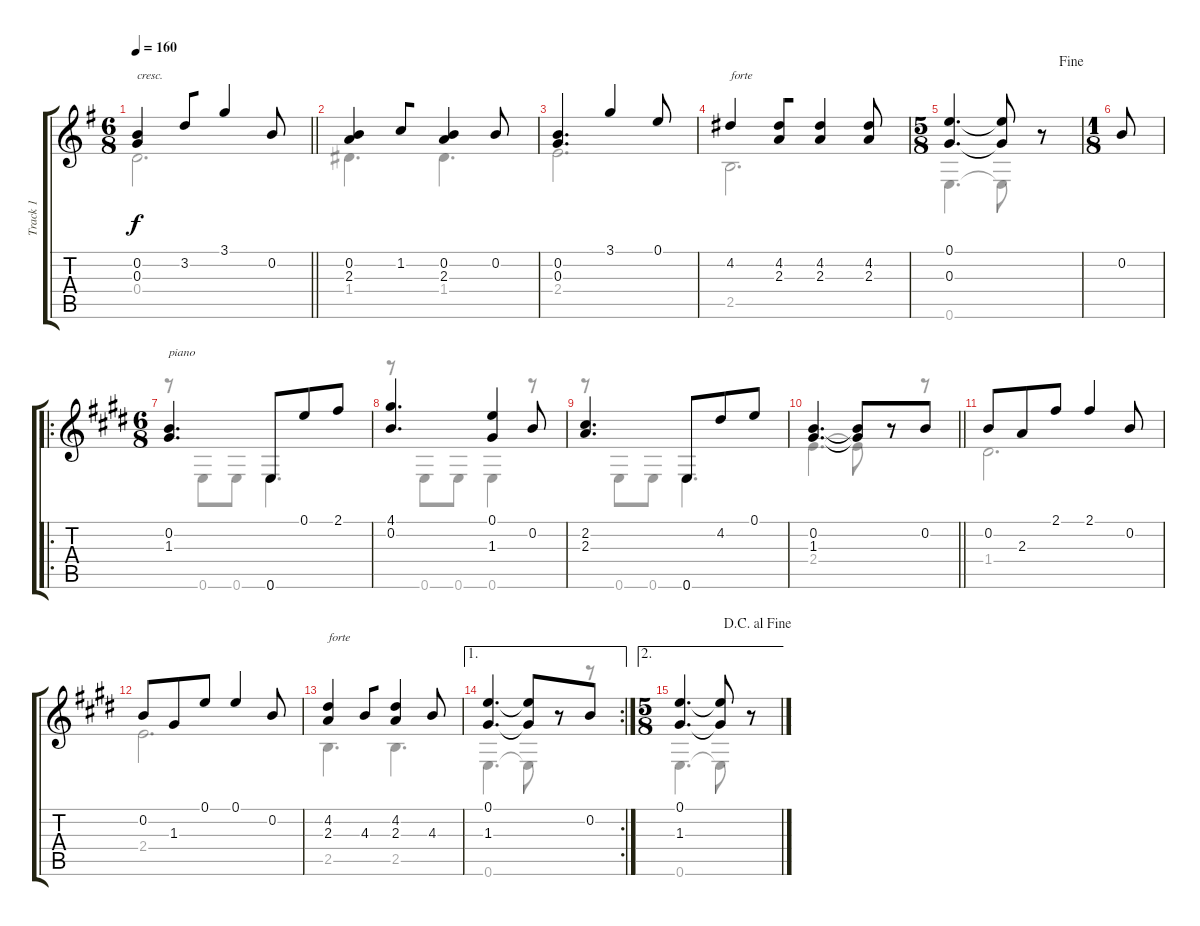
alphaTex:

\track ("Track 1" "Track 1") {instrument acousticguitarsteel}
\staff {score tabs}
\tuning (E4 B3 G3 D3 A2 E2) {hide}
\voice
\ts (6 8)
\tempo 160
\clef g2
\barLineRight lightlight
\ks eminor
(0.2 0.3).4{txt "cresc." dy f volume 16} 3.2.8{beam merge} 3.1.4 0.2.8 |
(0.2 2.3).4 1.2.8{beam merge} (0.2 2.3).4 0.2.8 |
(0.2 0.3).4{d beam merge} 3.1.4 0.1.8 |
4.2.4{txt "forte"} (4.2 2.3).8{beam merge} (4.2 2.3).4 (4.2 2.3).8 |
\ts (5 8)
\jump fine
(0.1 0.3).4{d} (0.1{t} 0.3{t}).8 r.8 |
\ts (1 8)
0.2.8{volume 8 beam Up} |
\ro
\ts (6 8)
\ks e
(0.2 1.3).4{d txt "piano" volume 8} 0.6.8{beam merge} 0.1.8 2.1.8 |
(4.1 0.2).4{d} (0.1 1.3).4 0.2.8 |
(2.2 2.3).4{d} 0.6.8{beam merge} 4.2.8 0.1.8 |
\barLineRight lightlight
(0.2 1.3).4{d} (0.2{t} 1.3{t}).8{beam merge} r.8{beam split} 0.2.8 |
0.2.8 2.3.8 2.1.8{beam merge} 2.1.4 0.2.8 |
0.2.8 1.3.8 0.1.8{beam merge} 0.1.4 0.2.8 |
(4.2 2.3).4{txt "forte" volume 16} 4.3.8{beam merge} (4.2 2.3).4 4.3.8 |
\ae 1
\rc 2
(0.1 1.3).4{d} (0.1{t} 1.3{t}).8 r.8 0.2.8 |
\ae 2
\ts (5 8)
\jump dacapoalfine
(0.1 1.3).4{d} (0.1{t} 1.3{t}).8 r.8
\voice
\clef g2
\ottava regular
\simile none
\barLineRight lightlight
\ks eminor
0.4.2{d dy f} |
1.4.4{d} 1.4.4{d} |
2.4.2{d} |
2.5.2{d} |
0.6.4{d} 0.6{t}.8 r.8 |
|
\ks e
r.8 0.6.8 0.6.8 0.6.4{d} |
r.8 0.6.8 0.6.8 0.6.4 r.8 |
r.8 0.6.8 0.6.8 0.6.4{d} |
\barLineRight lightlight
2.4.4{d} 2.4{t}.8 r.8 r.8 |
1.4.2{d} |
2.4.2{d} |
2.5.4{d} 2.5.4{d} |
0.6.4{d} 0.6{t}.8 r.8 r.8 |
0.6.4{d} 0.6{t}.8 r.8
